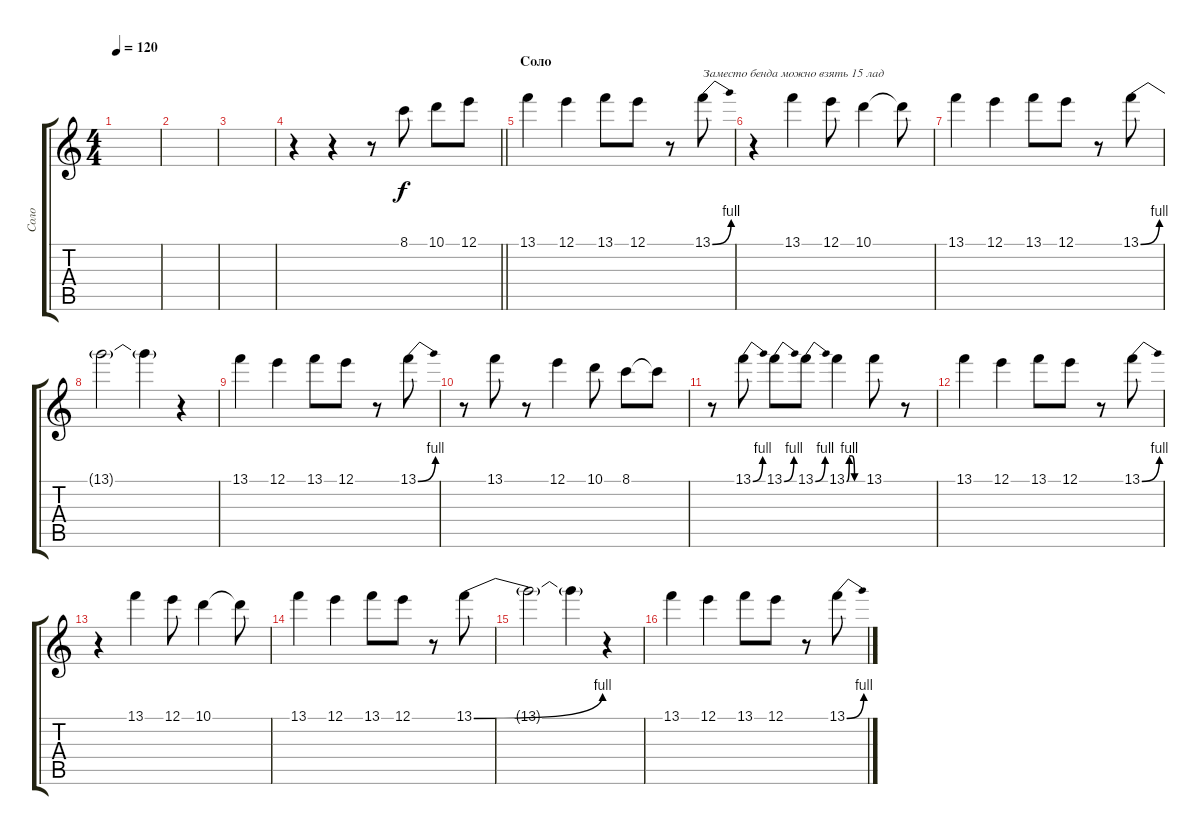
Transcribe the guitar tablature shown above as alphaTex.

\track ("Соло" "Соло") {instrument overdrivenguitar}
\staff {score tabs}
\tuning (E4 B3 G3 D3 A2 E2) {hide}
\ts (4 4)
\tempo 120
\clef g2
\ks c
|
|
|
\barLineRight lightlight
r.4 r.4 r.8 8.1.8 10.1.8 12.1.8 |
\section ("" "Соло")
13.1.4 12.1.4 13.1.8 12.1.8 r.8 13.1{be (bend 0 0 60 4)}.8{txt "Заместо бенда можно взять 15 лад"} |
r.4 13.1.4 12.1.8 10.1.4 10.1{t}.8 |
13.1.4 12.1.4 13.1.8 12.1.8 r.8 13.1{be (bend 0 0 60 4)}.8 |
13.1{t}.2 13.1{t}.4 r.4 |
13.1.4 12.1.4 13.1.8 12.1.8 r.8 13.1{be (bend 0 0 60 4)}.8 |
r.8 13.1.8 r.8 12.1.4 10.1.8 8.1.8 8.1{t}.8 |
r.8 13.1{be (bend 0 0 60 4)}.8 13.1{be (bend 0 0 60 4)}.8 13.1{be (bend 0 0 60 4)}.8 13.1{be (custom 0 0 10 4 20 4 30 0 60 0)}.4 13.1.8 r.8 |
13.1.4 12.1.4 13.1.8 12.1.8 r.8 13.1{be (bend 0 0 60 4)}.8 |
r.4 13.1.4 12.1.8 10.1.4 10.1{t}.8 |
13.1.4 12.1.4 13.1.8 12.1.8 r.8 13.1{be (bend 0 0 60 4)}.8 |
13.1{t}.2 13.1{t}.4 r.4 |
13.1.4 12.1.4 13.1.8 12.1.8 r.8 13.1{be (bend 0 0 60 4)}.8
